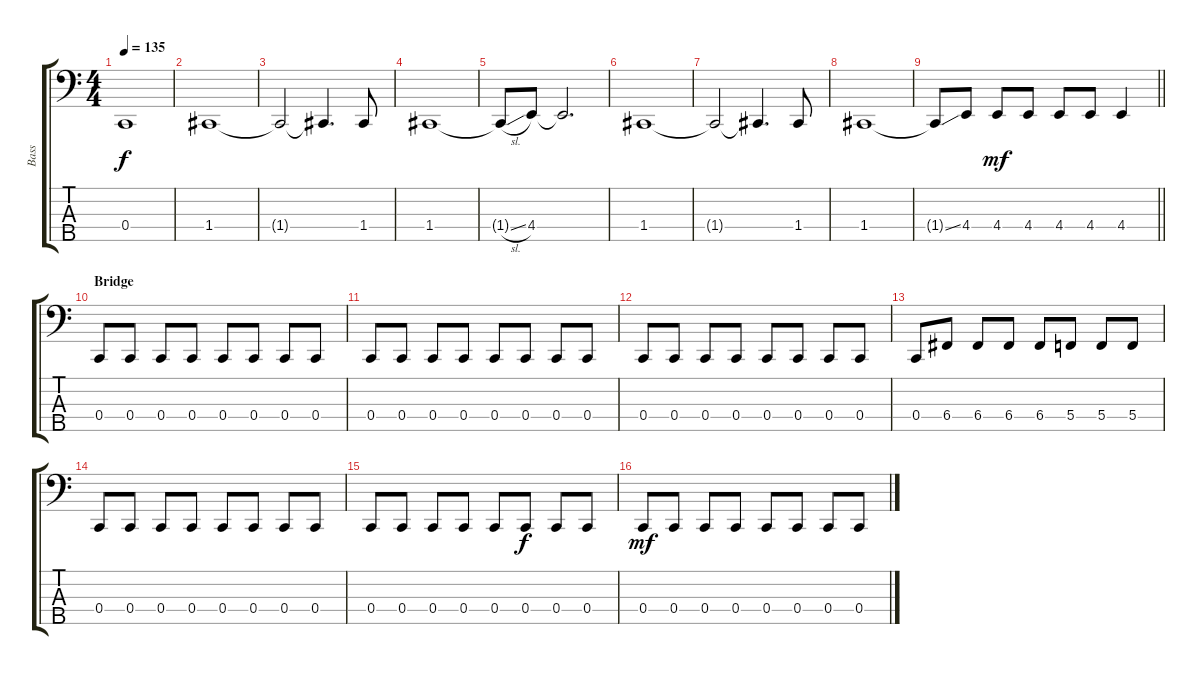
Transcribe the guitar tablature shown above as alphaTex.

\track ("Bass" "Bass") {instrument electricbasspick}
\staff {score tabs}
\tuning (F2 C2 G1 C1 A0) {hide}
\ts (4 4)
\tempo 135
\clef f4
\ks c
0.4{t}.1{dy f} |
1.4.1 |
1.4{t}.2 1.4{t}.4{d} 1.4.8 |
1.4.1 |
1.4{sl t}.8 4.4.8 4.4{t}.2{d} |
1.4.1 |
1.4{t}.2 1.4{t}.4{d} 1.4.8 |
1.4.1 |
\barLineRight lightlight
1.4{ss t}.8 4.4.8 4.4.8{dy mf} 4.4.8 4.4.8 4.4.8 4.4.4 |
\section ("" "Bridge")
0.4.8 0.4.8 0.4.8 0.4.8 0.4.8 0.4.8 0.4.8 0.4.8 |
0.4.8 0.4.8 0.4.8 0.4.8 0.4.8 0.4.8 0.4.8 0.4.8 |
0.4.8 0.4.8 0.4.8 0.4.8 0.4.8 0.4.8 0.4.8 0.4.8 |
0.4.8 6.4.8 6.4.8 6.4.8 6.4.8 5.4.8 5.4.8 5.4.8 |
0.4.8 0.4.8 0.4.8 0.4.8 0.4.8 0.4.8 0.4.8 0.4.8 |
0.4.8 0.4.8 0.4.8 0.4.8 0.4.8 0.4.8{dy f} 0.4.8 0.4.8 |
0.4.8{dy mf} 0.4.8 0.4.8 0.4.8 0.4.8 0.4.8 0.4.8 0.4.8
